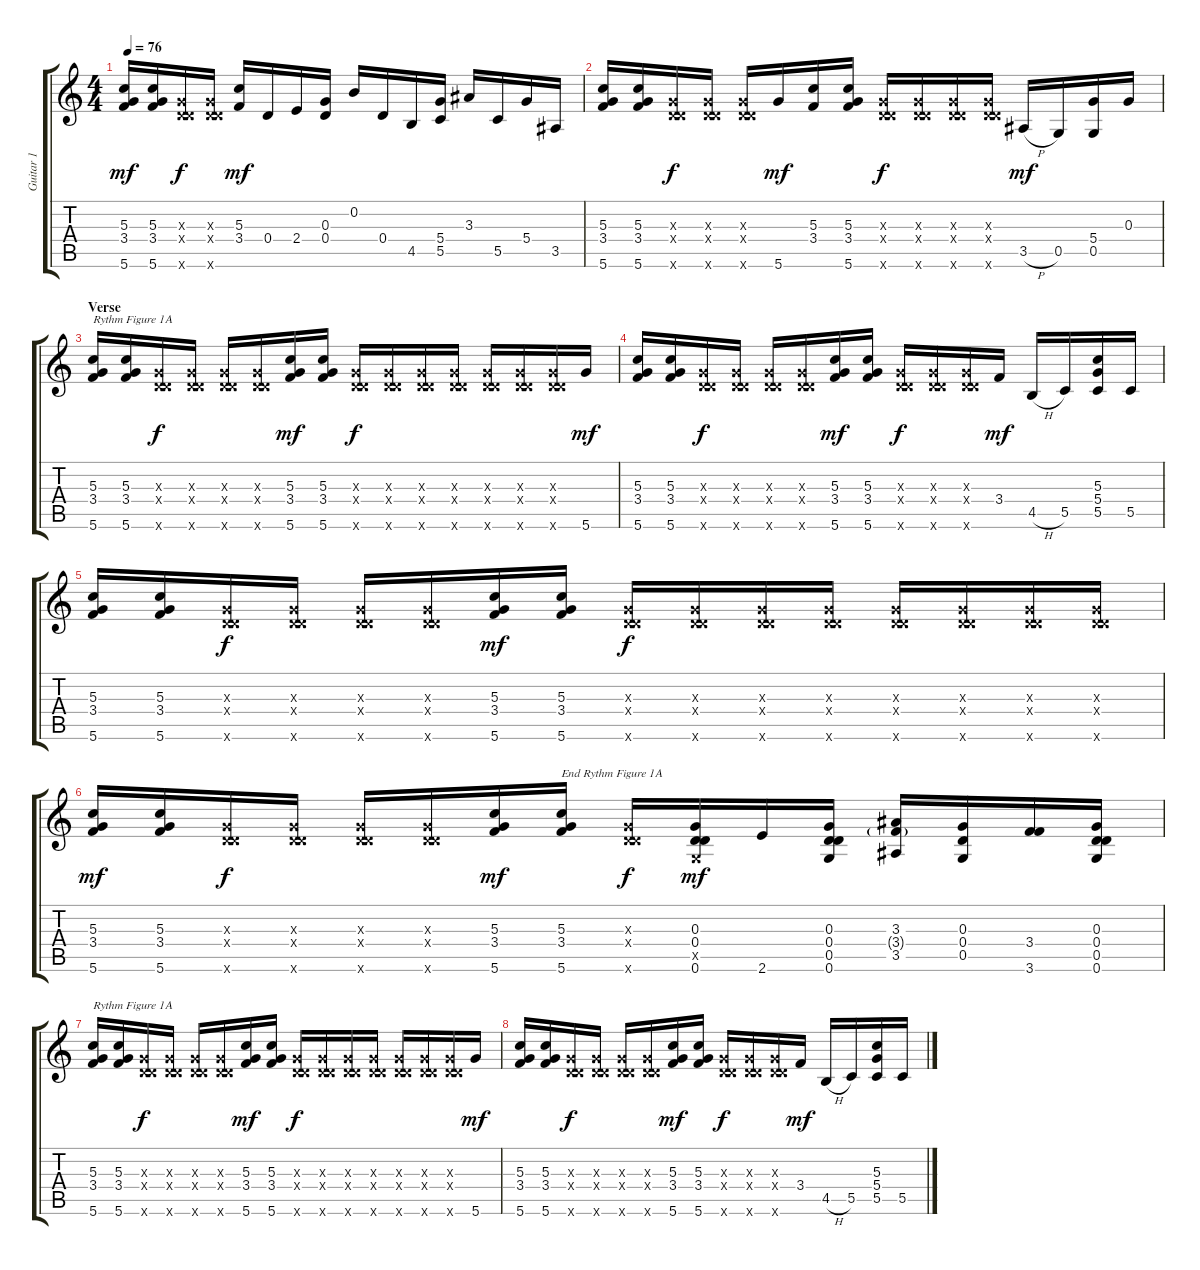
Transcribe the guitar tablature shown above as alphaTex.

\track ("Guitar 1" "Guitar 1") {instrument distortionguitar}
\staff {score tabs}
\tuning (D4 B3 G3 D3 G2 D3) {hide}
\ts (4 4)
\tempo 76
\clef g2
\ks c
(5.3 3.4 5.6).16{dy mf} (5.3 3.4 5.6).16 (0.3{x} 0.4{x} 0.6{x}).16{dy f} (0.3{x} 0.4{x} 0.6{x}).16 (5.3 3.4).16{dy mf} 0.4.16 2.4.16 (0.3 0.4).16 0.2.16 0.4.16 4.5.16 (5.4 5.5).16 3.3.16 5.5.16 5.4.16 3.5.16 |
(5.3 3.4 5.6).16 (5.3 3.4 5.6).16 (0.3{x} 0.4{x} 0.6{x}).16{dy f} (0.3{x} 0.4{x} 0.6{x}).16 (0.3{x} 0.4{x} 0.6{x}).16 5.6.16{dy mf} (5.3 3.4).16 (5.3 3.4 5.6).16 (0.3{x} 0.4{x} 0.6{x}).16{dy f} (0.3{x} 0.4{x} 0.6{x}).16 (0.3{x} 0.4{x} 0.6{x}).16 (0.3{x} 0.4{x} 0.6{x}).16 3.5{h}.16{dy mf} 0.5.16 (5.4 0.5).16 0.3.16 |
\section ("" "Verse")
(5.3 3.4 5.6).16{txt "Rythm Figure 1A"} (5.3 3.4 5.6).16 (0.3{x} 0.4{x} 0.6{x}).16{dy f} (0.3{x} 0.4{x} 0.6{x}).16 (0.3{x} 0.4{x} 0.6{x}).16 (0.3{x} 0.4{x} 0.6{x}).16 (5.3 3.4 5.6).16{dy mf} (5.3 3.4 5.6).16 (0.3{x} 0.4{x} 0.6{x}).16{dy f} (0.3{x} 0.4{x} 0.6{x}).16 (0.3{x} 0.4{x} 0.6{x}).16 (0.3{x} 0.4{x} 0.6{x}).16 (0.3{x} 0.4{x} 0.6{x}).16 (0.3{x} 0.4{x} 0.6{x}).16 (0.3{x} 0.4{x} 0.6{x}).16 5.6.16{dy mf} |
(5.3 3.4 5.6).16 (5.3 3.4 5.6).16 (0.3{x} 0.4{x} 0.6{x}).16{dy f} (0.3{x} 0.4{x} 0.6{x}).16 (0.3{x} 0.4{x} 0.6{x}).16 (0.3{x} 0.4{x} 0.6{x}).16 (5.3 3.4 5.6).16{dy mf} (5.3 3.4 5.6).16 (0.3{x} 0.4{x} 0.6{x}).16{dy f} (0.3{x} 0.4{x} 0.6{x}).16 (0.3{x} 0.4{x} 0.6{x}).16 3.4.16{dy mf} 4.5{h}.16 5.5.16 (5.3 5.4 5.5).16 5.5.16 |
(5.3 3.4 5.6).16 (5.3 3.4 5.6).16 (0.3{x} 0.4{x} 0.6{x}).16{dy f} (0.3{x} 0.4{x} 0.6{x}).16 (0.3{x} 0.4{x} 0.6{x}).16 (0.3{x} 0.4{x} 0.6{x}).16 (5.3 3.4 5.6).16{dy mf} (5.3 3.4 5.6).16 (0.3{x} 0.4{x} 0.6{x}).16{dy f} (0.3{x} 0.4{x} 0.6{x}).16 (0.3{x} 0.4{x} 0.6{x}).16 (0.3{x} 0.4{x} 0.6{x}).16 (0.3{x} 0.4{x} 0.6{x}).16 (0.3{x} 0.4{x} 0.6{x}).16 (0.3{x} 0.4{x} 0.6{x}).16 (0.3{x} 0.4{x} 0.6{x}).16 |
(5.3 3.4 5.6).16{dy mf} (5.3 3.4 5.6).16 (0.3{x} 0.4{x} 0.6{x}).16{dy f} (0.3{x} 0.4{x} 0.6{x}).16 (0.3{x} 0.4{x} 0.6{x}).16 (0.3{x} 0.4{x} 0.6{x}).16 (5.3 3.4 5.6).16{dy mf} (5.3 3.4 5.6).16{txt "End Rythm Figure 1A"} (0.3{x} 0.4{x} 0.6{x}).16{dy f} (0.3 0.4 0.5{x} 0.6).16{dy mf} 2.6.16 (0.3 0.4 0.5 0.6).16 (3.3 3.4{g} 3.5).16 (0.3 0.4 0.5).16 (3.4 3.6).16 (0.3 0.4 0.5 0.6).16 |
(5.3 3.4 5.6).16{txt "Rythm Figure 1A"} (5.3 3.4 5.6).16 (0.3{x} 0.4{x} 0.6{x}).16{dy f} (0.3{x} 0.4{x} 0.6{x}).16 (0.3{x} 0.4{x} 0.6{x}).16 (0.3{x} 0.4{x} 0.6{x}).16 (5.3 3.4 5.6).16{dy mf} (5.3 3.4 5.6).16 (0.3{x} 0.4{x} 0.6{x}).16{dy f} (0.3{x} 0.4{x} 0.6{x}).16 (0.3{x} 0.4{x} 0.6{x}).16 (0.3{x} 0.4{x} 0.6{x}).16 (0.3{x} 0.4{x} 0.6{x}).16 (0.3{x} 0.4{x} 0.6{x}).16 (0.3{x} 0.4{x} 0.6{x}).16 5.6.16{dy mf} |
(5.3 3.4 5.6).16 (5.3 3.4 5.6).16 (0.3{x} 0.4{x} 0.6{x}).16{dy f} (0.3{x} 0.4{x} 0.6{x}).16 (0.3{x} 0.4{x} 0.6{x}).16 (0.3{x} 0.4{x} 0.6{x}).16 (5.3 3.4 5.6).16{dy mf} (5.3 3.4 5.6).16 (0.3{x} 0.4{x} 0.6{x}).16{dy f} (0.3{x} 0.4{x} 0.6{x}).16 (0.3{x} 0.4{x} 0.6{x}).16 3.4.16{dy mf} 4.5{h}.16 5.5.16 (5.3 5.4 5.5).16 5.5.16
